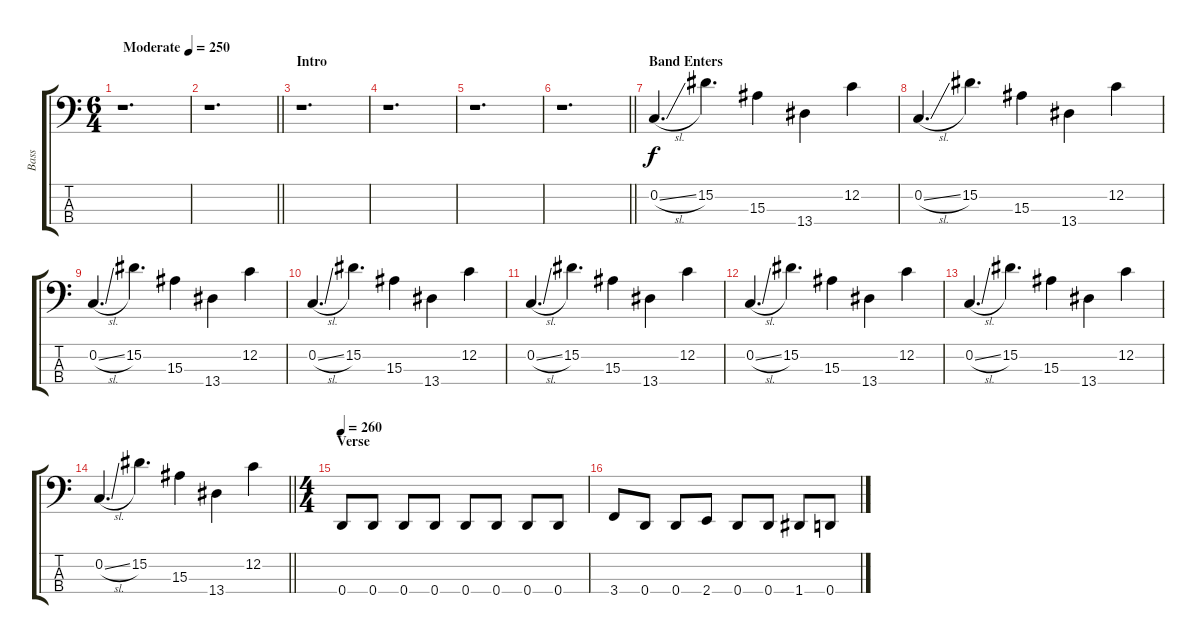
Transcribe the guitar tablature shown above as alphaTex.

\track ("Bass" "Bass") {instrument electricbasspick}
\staff {score tabs}
\tuning (F2 C2 G1 D1) {hide}
\ts (6 4)
\tempo (250 "Moderate")
\clef f4
\ks c
r.1{d dy f instrument electricbasspick} |
\barLineRight lightlight
r.1{d} |
\section ("" "Intro")
r.1{d} |
r.1{d} |
r.1{d} |
\barLineRight lightlight
r.1{d} |
\section ("" "Band Enters")
0.2{sl}.4{d} 15.2.4{d} 15.3.4 13.4.4 12.2.4 |
0.2{sl}.4{d} 15.2.4{d} 15.3.4 13.4.4 12.2.4 |
0.2{sl}.4{d} 15.2.4{d} 15.3.4 13.4.4 12.2.4 |
0.2{sl}.4{d} 15.2.4{d} 15.3.4 13.4.4 12.2.4 |
0.2{sl}.4{d} 15.2.4{d} 15.3.4 13.4.4 12.2.4 |
0.2{sl}.4{d} 15.2.4{d} 15.3.4 13.4.4 12.2.4 |
0.2{sl}.4{d} 15.2.4{d} 15.3.4 13.4.4 12.2.4 |
\barLineRight lightlight
0.2{sl}.4{d} 15.2.4{d} 15.3.4 13.4.4 12.2.4 |
\ts (4 4)
\section ("" "Verse")
\tempo 260
0.4.8 0.4.8 0.4.8 0.4.8 0.4.8 0.4.8 0.4.8 0.4.8 |
3.4.8 0.4.8 0.4.8 2.4.8 0.4.8 0.4.8 1.4.8 0.4.8
